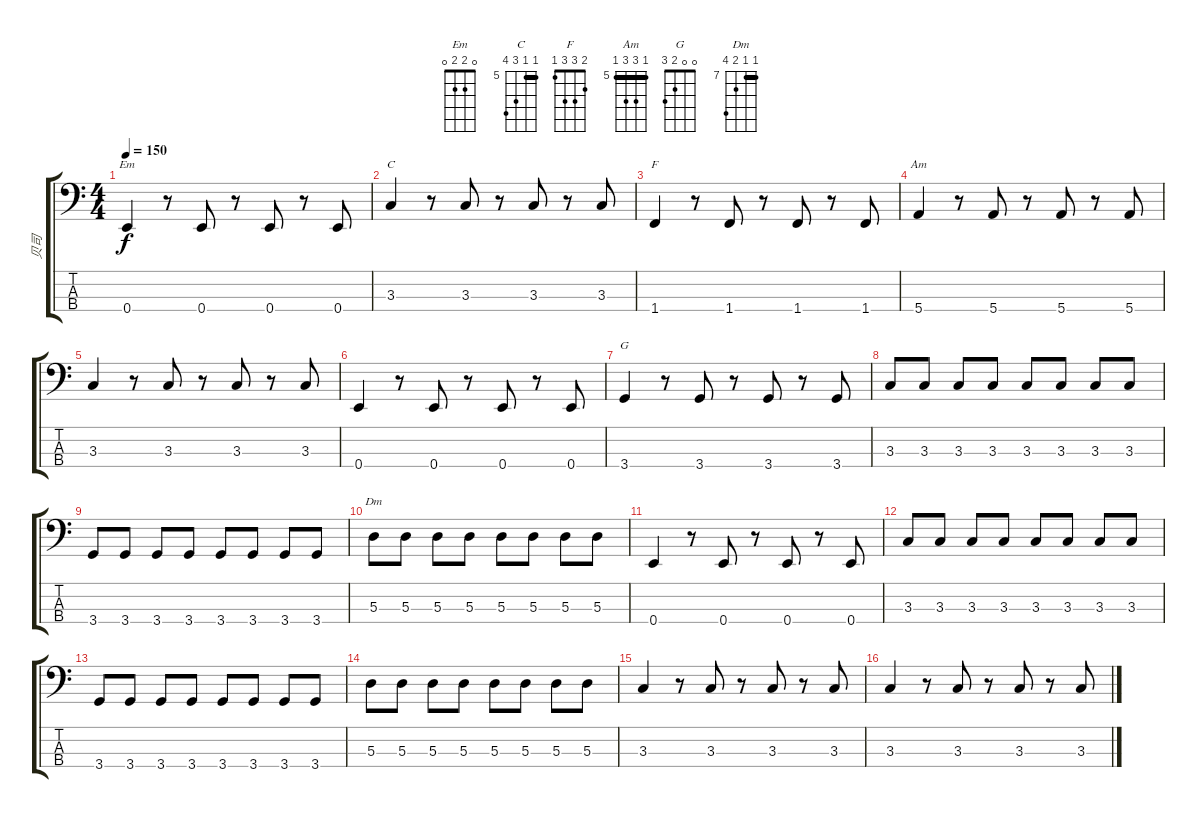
\track ("贝司" "贝司") {instrument electricbassfinger}
\staff {score tabs}
\tuning (G2 D2 A1 E1) {hide}
\chord ("Em" 0 2 2 0)
\chord ("C" 5 5 7 8) {firstfret 5 barre 5}
\chord ("F" 2 3 3 1)
\chord ("Am" 5 7 7 5) {firstfret 5 barre 5}
\chord ("G" 0 0 2 3)
\chord ("Dm" 7 7 8 10) {firstfret 7 barre 7}
\ts (4 4)
\tempo 150
\clef f4
\ks c
0.4.4{ch "Em" dy f} r.8 0.4.8 r.8 0.4.8 r.8 0.4.8 |
3.3.4{ch "C"} r.8 3.3.8 r.8 3.3.8 r.8 3.3.8 |
1.4.4{ch "F"} r.8 1.4.8 r.8 1.4.8 r.8 1.4.8 |
5.4.4{ch "Am"} r.8 5.4.8 r.8 5.4.8 r.8 5.4.8 |
3.3.4 r.8 3.3.8 r.8 3.3.8 r.8 3.3.8 |
0.4.4 r.8 0.4.8 r.8 0.4.8 r.8 0.4.8 |
3.4.4{ch "G"} r.8 3.4.8 r.8 3.4.8 r.8 3.4.8 |
3.3.8 3.3.8 3.3.8 3.3.8 3.3.8 3.3.8 3.3.8 3.3.8 |
3.4.8 3.4.8 3.4.8 3.4.8 3.4.8 3.4.8 3.4.8 3.4.8 |
5.3.8{ch "Dm"} 5.3.8 5.3.8 5.3.8 5.3.8 5.3.8 5.3.8 5.3.8 |
0.4.4 r.8 0.4.8 r.8 0.4.8 r.8 0.4.8 |
3.3.8 3.3.8 3.3.8 3.3.8 3.3.8 3.3.8 3.3.8 3.3.8 |
3.4.8 3.4.8 3.4.8 3.4.8 3.4.8 3.4.8 3.4.8 3.4.8 |
5.3.8 5.3.8 5.3.8 5.3.8 5.3.8 5.3.8 5.3.8 5.3.8 |
3.3.4 r.8 3.3.8 r.8 3.3.8 r.8 3.3.8 |
3.3.4 r.8 3.3.8 r.8 3.3.8 r.8 3.3.8
